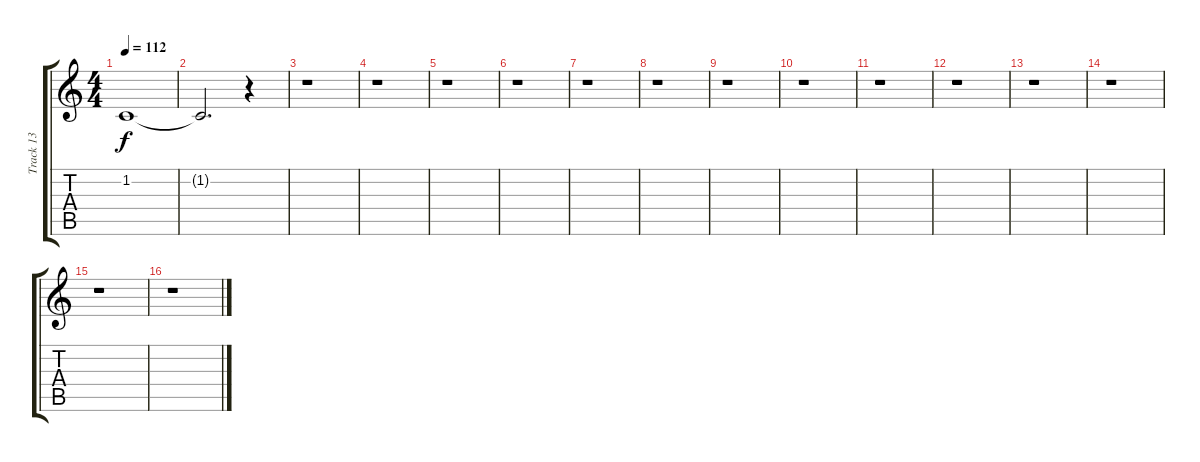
\track ("Track 13" "Track 13") {instrument lead1square}
\staff {score tabs}
\tuning (E4 B3 G3 D3 A2 E2) {hide}
\ts (4 4)
\tempo 112
\clef g2
\ks c
1.2{t}.1{dy f} |
1.2{t}.2{d} r.4 |
r.1 |
r.1 |
r.1 |
r.1 |
r.1 |
r.1 |
r.1 |
r.1 |
r.1 |
r.1 |
r.1 |
r.1 |
r.1 |
r.1
